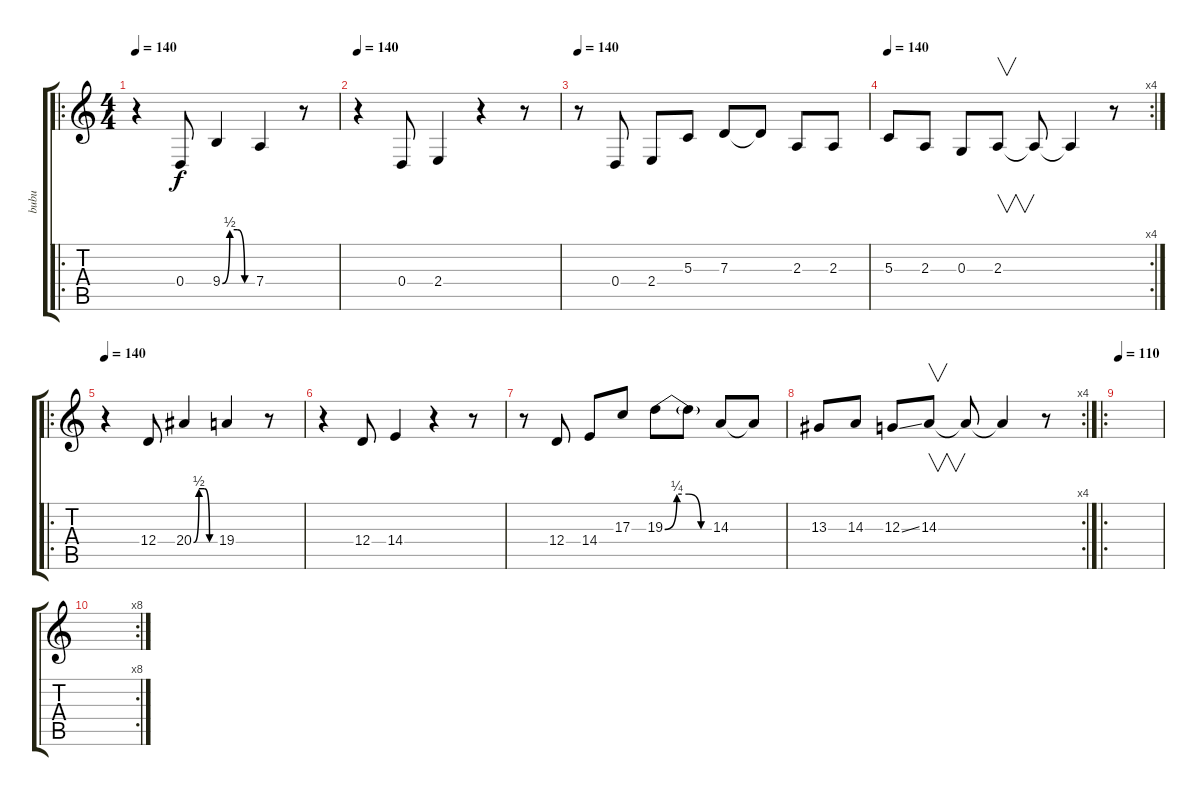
\track ("bubu" "bubu") {instrument altosax}
\staff {score tabs}
\tuning (E4 B3 G3 D3 A2 E2) {hide}
\ro
\ts (4 4)
\tempo 140
\clef g2
\ks c
r.4{dy f} 0.4.8 9.4{be (custom 0 0 15 2 30 2 45 0 60 0)}.4 7.4.4 r.8 |
\tempo 140
r.4 0.4.8 2.4.4 r.4 r.8 |
\tempo 140
r.8 0.4.8 2.4.8 5.3.8 7.3.8 7.3{t}.8 2.3.8 2.3.8 |
\rc 4
\tempo 140
5.3.8 2.3.8 0.3.8 2.3.8{v} 2.3{t}.8 2.3{t}.4 r.8 |
\ro
\tempo 140
r.4 12.4.8 20.4{be (custom 0 0 15 2 30 2 45 0 60 0)}.4 19.4.4 r.8 |
r.4 12.4.8 14.4.4 r.4 r.8 |
r.8 12.4.8 14.4.8 17.3.8 19.3{be (custom 0 0 15 1 30 1 45 0 60 0)}.8 19.3{t}.8 14.3.8 14.3{t}.8 |
\rc 4
13.3.8 14.3.8 12.3{ss}.8 14.3.8{v} 14.3{t}.8 14.3{t}.4 r.8 |
\ro
\tempo 110
|
\rc 8
